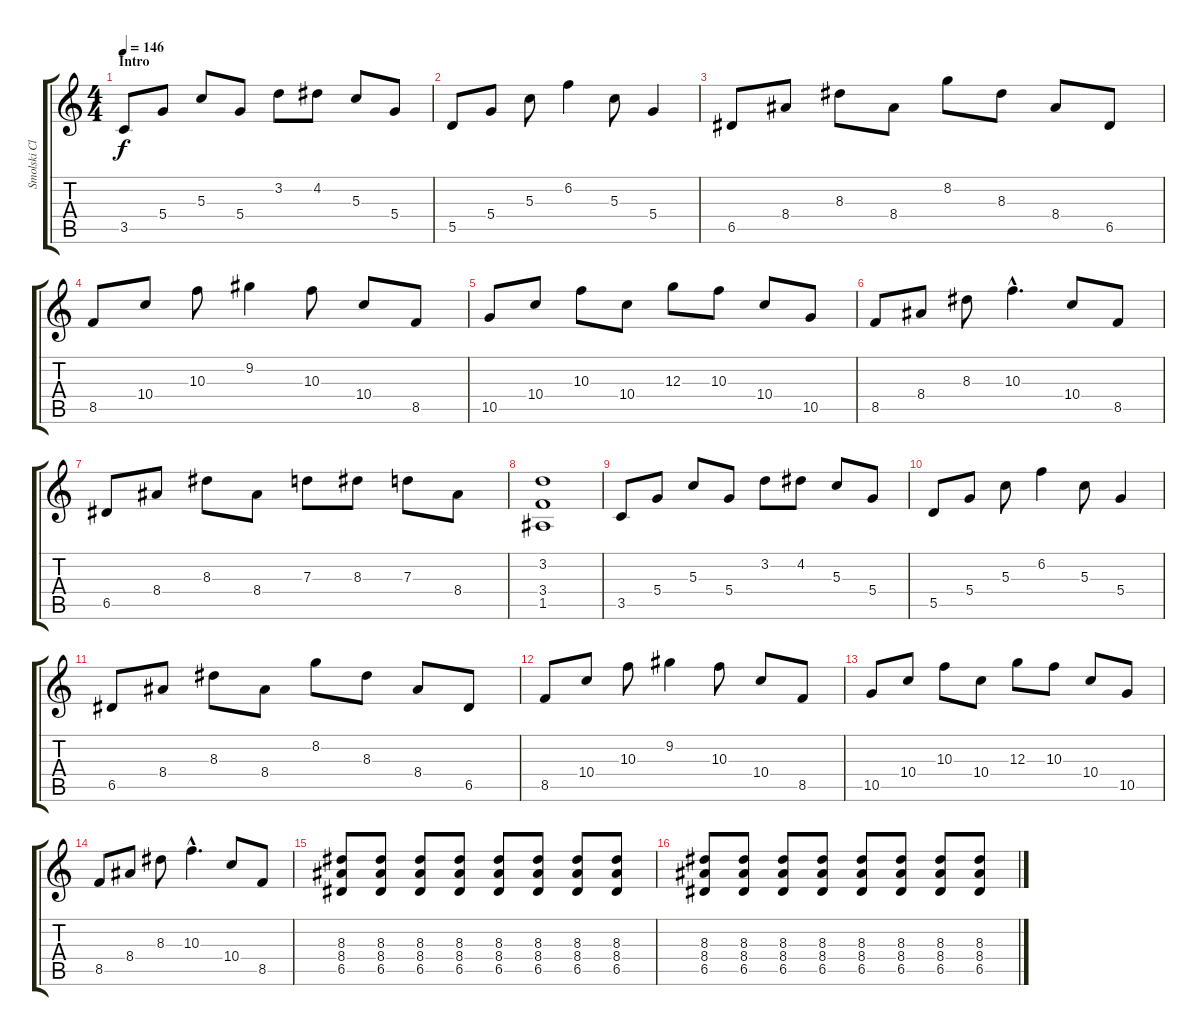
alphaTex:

\track ("Smolski Clean BG" "Smolski Cl") {instrument acousticguitarsteel}
\staff {score tabs}
\tuning (E4 B3 G3 D3 A2 D2) {hide}
\ts (4 4)
\section ("" "Intro")
\tempo 146
\clef g2
\ks c
3.5.8{dy f volume 9} 5.4.8 5.3.8 5.4.8 3.2.8 4.2.8 5.3.8 5.4.8 |
5.5.8 5.4.8 5.3.8 6.2.4 5.3.8 5.4.4 |
6.5.8 8.4.8 8.3.8 8.4.8 8.2.8 8.3.8 8.4.8 6.5.8 |
8.5.8 10.4.8 10.3.8 9.2.4 10.3.8 10.4.8 8.5.8 |
10.5.8 10.4.8 10.3.8 10.4.8 12.3.8 10.3.8 10.4.8 10.5.8 |
8.5.8 8.4.8 8.3.8 10.3{hac}.4{d} 10.4.8 8.5.8 |
6.5.8 8.4.8 8.3.8 8.4.8 7.3.8 8.3.8 7.3.8 8.4.8 |
(3.2 3.4 1.5).1 |
3.5.8 5.4.8 5.3.8 5.4.8 3.2.8 4.2.8 5.3.8 5.4.8 |
5.5.8 5.4.8 5.3.8 6.2.4 5.3.8 5.4.4 |
6.5.8 8.4.8 8.3.8 8.4.8 8.2.8 8.3.8 8.4.8 6.5.8 |
8.5.8 10.4.8 10.3.8 9.2.4 10.3.8 10.4.8 8.5.8 |
10.5.8 10.4.8 10.3.8 10.4.8 12.3.8 10.3.8 10.4.8 10.5.8 |
8.5.8 8.4.8 8.3.8 10.3{hac}.4{d} 10.4.8 8.5.8 |
(8.3 8.4 6.5).8 (8.3 8.4 6.5).8 (8.3 8.4 6.5).8 (8.3 8.4 6.5).8 (8.3 8.4 6.5).8 (8.3 8.4 6.5).8 (8.3 8.4 6.5).8 (8.3 8.4 6.5).8 |
(8.3 8.4 6.5).8 (8.3 8.4 6.5).8 (8.3 8.4 6.5).8 (8.3 8.4 6.5).8 (8.3 8.4 6.5).8 (8.3 8.4 6.5).8 (8.3 8.4 6.5).8 (8.3 8.4 6.5).8
